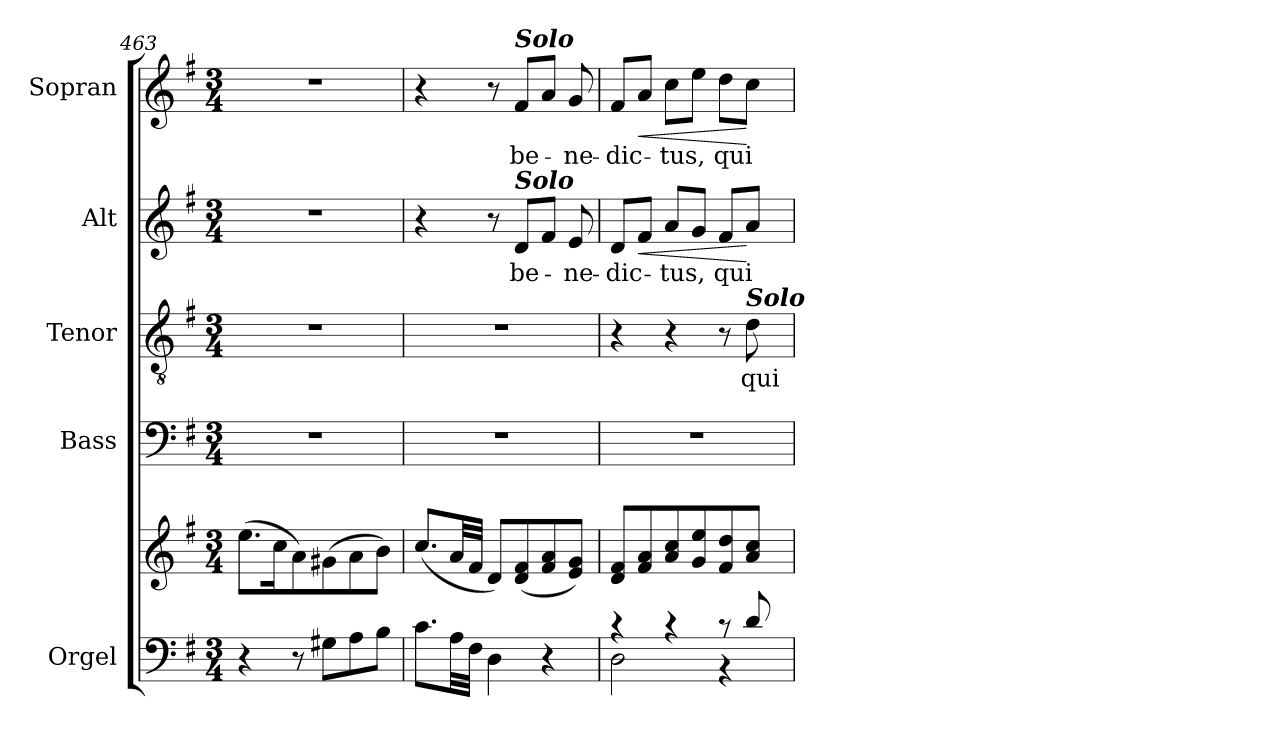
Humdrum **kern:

**kern	**kern	**kern	**kern	**text	**kern	**text	**dynam	**kern	**text	**dynam
*part5	*part5	*part4	*part3	*part3	*part2	*part2	*part2	*part1	*part1	*part1
*staff6	*staff5	*staff4	*staff3	*staff3	*staff2	*staff2	*staff2	*staff1	*staff1	*staff1
*I"Orgel	*	*I"Bass	*I"Tenor	*	*I"Alt	*	*	*I"Sopran	*	*
*I'Org.	*	*I'B.	*I'T.	*	*I'A.	*	*	*I'S.	*	*
*clefF4	*clefG2	*clefF4	*clefGv2	*	*clefG2	*	*	*clefG2	*	*
*k[f#]	*k[f#]	*k[f#]	*k[f#]	*	*k[f#]	*	*	*k[f#]	*	*
*G:	*G:	*G:	*G:	*	*G:	*	*	*G:	*	*
*M3/4	*M3/4	*M3/4	*M3/4	*	*M3/4	*	*	*M3/4	*	*
=463	=463	=463	=463	=463	=463	=463	=463	=463	=463	=463
4r	(>8.ee\L	2.r	2.r	.	2.r	.	.	2.r	.	.
.	16cc\k	.	.	.	.	.	.	.	.	.
8r	8a\)	.	.	.	.	.	.	.	.	.
8G#X\L	(>8g#X\	.	.	.	.	.	.	.	.	.
8A\	8a\	.	.	.	.	.	.	.	.	.
8B\J	8b\J)	.	.	.	.	.	.	.	.	.
=464	=464	=464	=464	=464	=464	=464	=464	=464	=464	=464
8.c\L	(<8.cc/L	2.r	2.r	.	4r	.	.	4r	.	.
32A\LL	32a/LL	.	.	.	.	.	.	.	.	.
32F#\JJJ	32f#/JJJ	.	.	.	.	.	.	.	.	.
4D\	8d/L)	.	.	.	8r	.	.	8r	.	.
!	!	!	!	!	!	!	!	!LO:TX:a:Bi:t=Solo	!	!
!	!	!	!	!	!LO:TX:a:Bi:t=Solo	!	!	!	!	!
!	!	!	!	!	!	!LO:LY:b	!	!	!LO:LY:b	!
.	(<8d/ 8f#/	.	.	.	8d/L	be-	.	8f#/L	be-	.
4r	8f#/ 8a/	.	.	.	8f#/J	.	.	8a/J	.	.
!	!	!	!	!	!	!LO:LY:b	!	!	!LO:LY:b	!
.	8e/ 8g/J)	.	.	.	8e/	-ne-	.	8g/	-ne-	.
=465	=465	=465	=465	=465	=465	=465	=465	=465	=465	=465
*^	*	*	*	*	*	*	*	*	*	*
!	!	!	!	!	!	!	!LO:LY:b	!	!	!LO:LY:b	!
4rc	2D\	8d/ 8f#/L	2.r	4r	.	8d/L	-dic-	.	8f#/L	-dic-	.
!	!	!	!	!	!	!	!	!LO:HP:b	!	!	!LO:HP:b
.	.	8f#/ 8a/	.	.	.	8f#/J	.	<	8a/J	.	<
!	!	!	!	!	!	!	!LO:LY:b	!	!	!LO:LY:b	!
4rc	.	8a/ 8cc/	.	4r	.	8a/L	-tus,	.	8cc\L	-tus,	.
.	.	8g/ 8ee/	.	.	.	8g/J	.	.	8ee\J	.	.
!	!	!	!	!	!	!	!LO:LY:b	!	!	!LO:LY:b	!
8rc	4rBB	8f#/ 8dd/	.	8r	.	8f#/L	qui	.	8dd\L	qui	.
!	!	!	!	!LO:TX:a:Bi:t=Solo	!	!	!	!	!	!	!
!	!	!	!	!	!LO:LY:b	!	!	!	!	!	!
8d/	.	8a/ 8cc/J	.	8d\	qui	8a/J	.	[	8cc\J	.	[
*v	*v	*	*	*	*	*	*	*	*	*	*
=	=	=	=	=	=	=	=	=	=	=
*-	*-	*-	*-	*-	*-	*-	*-	*-	*-	*-
